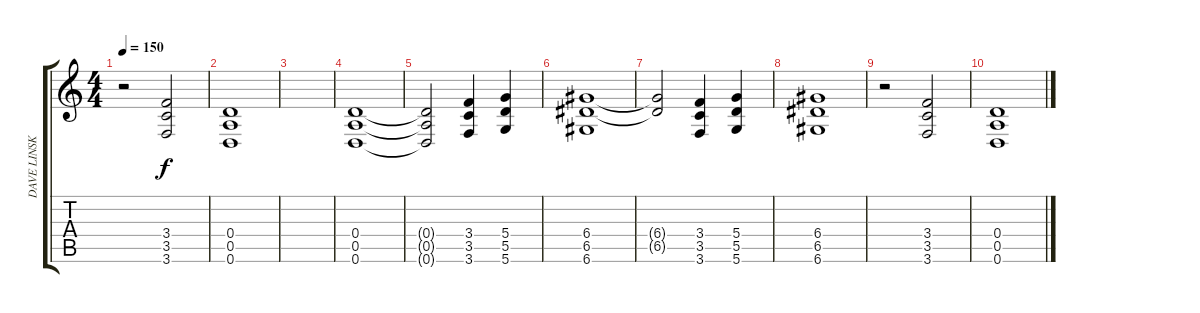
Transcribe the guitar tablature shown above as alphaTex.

\track ("DAVE LINSK - rhythm & lead guitar" "DAVE LINSK") {instrument overdrivenguitar}
\staff {score tabs}
\tuning (E4 B3 G3 D3 A2 D2) {hide}
\ts (4 4)
\tempo 150
\clef g2
\ks c
r.2{dy f} (3.4 3.5 3.6).2 |
(0.4 0.5 0.6).1 |
|
(0.4 0.5 0.6).1 |
(0.4{t} 0.5{t} 0.6{t}).2 (3.4 3.5 3.6).4 (5.4 5.5 5.6).4 |
(6.4 6.5 6.6).1 |
(6.4{t} 6.5{t}).2 (3.4 3.5 3.6).4 (5.4 5.5 5.6).4 |
(6.4 6.5 6.6).1 |
r.2 (3.4 3.5 3.6).2 |
(0.4 0.5 0.6).1
